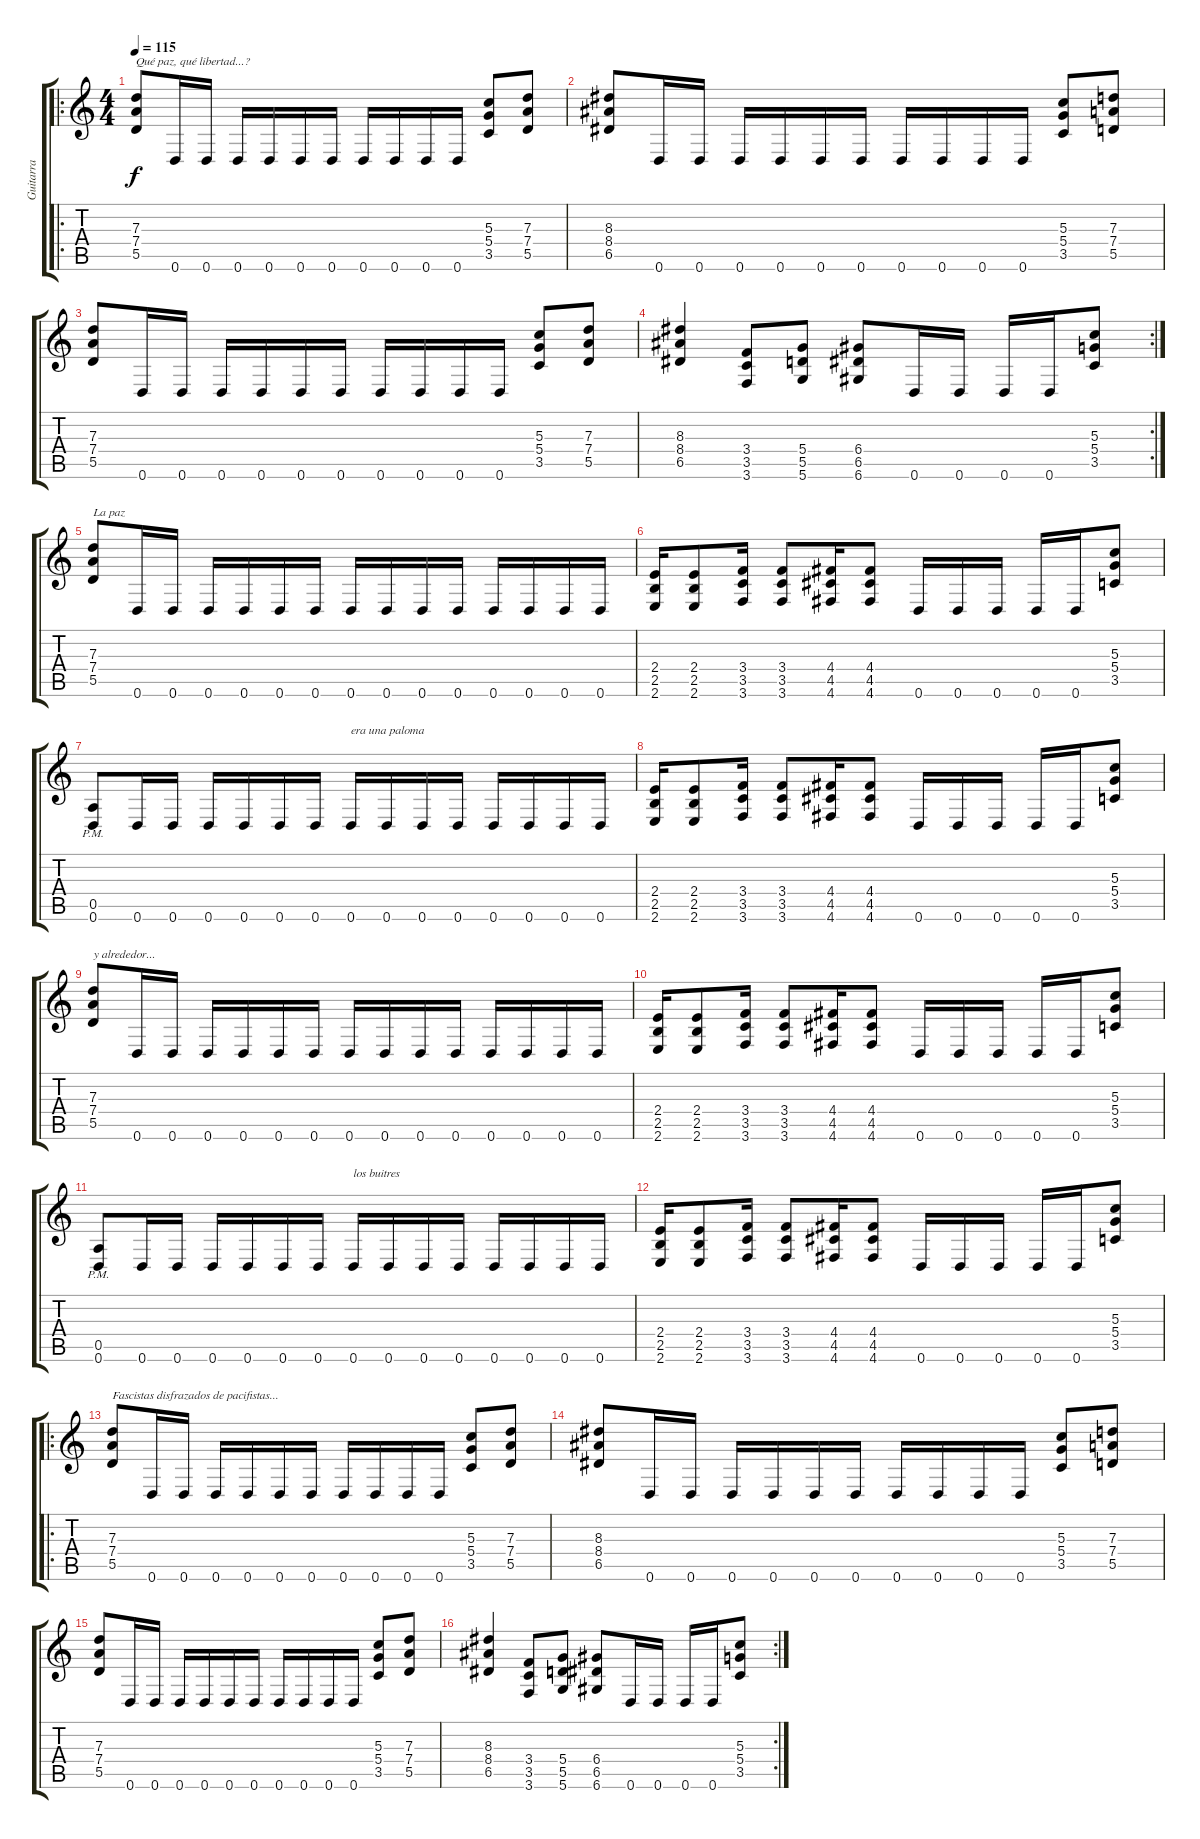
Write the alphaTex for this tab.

\track ("Guitarra " "Guitarra ") {instrument distortionguitar}
\staff {score tabs}
\tuning (E4 B3 G3 D3 A2 D2) {hide}
\ro
\ts (4 4)
\tempo 115
\clef g2
\ks c
(7.3 7.4 5.5).8{txt "Qué paz, qué libertad...?" dy f} 0.6.16 0.6.16 0.6.16 0.6.16 0.6.16 0.6.16 0.6.16 0.6.16 0.6.16 0.6.16 (5.3 5.4 3.5).8 (7.3 7.4 5.5).8 |
(8.3 8.4 6.5).8 0.6.16 0.6.16 0.6.16 0.6.16 0.6.16 0.6.16 0.6.16 0.6.16 0.6.16 0.6.16 (5.3 5.4 3.5).8 (7.3 7.4 5.5).8 |
(7.3 7.4 5.5).8 0.6.16 0.6.16 0.6.16 0.6.16 0.6.16 0.6.16 0.6.16 0.6.16 0.6.16 0.6.16 (5.3 5.4 3.5).8 (7.3 7.4 5.5).8 |
\rc 2
(8.3 8.4 6.5).4 (3.4 3.5 3.6).8 (5.4 5.5 5.6).8 (6.4 6.5 6.6).8 0.6.16 0.6.16 0.6.16 0.6.16 (5.3 5.4 3.5).8 |
(7.3 7.4 5.5).8{txt "La paz "} 0.6.16 0.6.16 0.6.16 0.6.16 0.6.16 0.6.16 0.6.16 0.6.16 0.6.16 0.6.16 0.6.16 0.6.16 0.6.16 0.6.16 |
(2.4 2.5 2.6).16 (2.4 2.5 2.6).8 (3.4 3.5 3.6).16 (3.4 3.5 3.6).8 (4.4 4.5 4.6).16 (4.4 4.5 4.6).8 0.6.16 0.6.16 0.6.16 0.6.16 0.6.16 (5.3 5.4 3.5).8 |
(0.5{pm} 0.6{pm}).8 0.6.16 0.6.16 0.6.16 0.6.16 0.6.16 0.6.16 0.6.16{txt "era una paloma"} 0.6.16 0.6.16 0.6.16 0.6.16 0.6.16 0.6.16 0.6.16 |
(2.4 2.5 2.6).16 (2.4 2.5 2.6).8 (3.4 3.5 3.6).16 (3.4 3.5 3.6).8 (4.4 4.5 4.6).16 (4.4 4.5 4.6).8 0.6.16 0.6.16 0.6.16 0.6.16 0.6.16 (5.3 5.4 3.5).8 |
(7.3 7.4 5.5).8{txt "y alrededor..."} 0.6.16 0.6.16 0.6.16 0.6.16 0.6.16 0.6.16 0.6.16 0.6.16 0.6.16 0.6.16 0.6.16 0.6.16 0.6.16 0.6.16 |
(2.4 2.5 2.6).16 (2.4 2.5 2.6).8 (3.4 3.5 3.6).16 (3.4 3.5 3.6).8 (4.4 4.5 4.6).16 (4.4 4.5 4.6).8 0.6.16 0.6.16 0.6.16 0.6.16 0.6.16 (5.3 5.4 3.5).8 |
(0.5{pm} 0.6{pm}).8 0.6.16 0.6.16 0.6.16 0.6.16 0.6.16 0.6.16 0.6.16{txt "los buitres"} 0.6.16 0.6.16 0.6.16 0.6.16 0.6.16 0.6.16 0.6.16 |
(2.4 2.5 2.6).16 (2.4 2.5 2.6).8 (3.4 3.5 3.6).16 (3.4 3.5 3.6).8 (4.4 4.5 4.6).16 (4.4 4.5 4.6).8 0.6.16 0.6.16 0.6.16 0.6.16 0.6.16 (5.3 5.4 3.5).8 |
\ro
(7.3 7.4 5.5).8{txt "Fascistas disfrazados de pacifistas..."} 0.6.16 0.6.16 0.6.16 0.6.16 0.6.16 0.6.16 0.6.16 0.6.16 0.6.16 0.6.16 (5.3 5.4 3.5).8 (7.3 7.4 5.5).8 |
(8.3 8.4 6.5).8 0.6.16 0.6.16 0.6.16 0.6.16 0.6.16 0.6.16 0.6.16 0.6.16 0.6.16 0.6.16 (5.3 5.4 3.5).8 (7.3 7.4 5.5).8 |
(7.3 7.4 5.5).8 0.6.16 0.6.16 0.6.16 0.6.16 0.6.16 0.6.16 0.6.16 0.6.16 0.6.16 0.6.16 (5.3 5.4 3.5).8 (7.3 7.4 5.5).8 |
\rc 2
(8.3 8.4 6.5).4 (3.4 3.5 3.6).8 (5.4 5.5 5.6).8 (6.4 6.5 6.6).8 0.6.16 0.6.16 0.6.16 0.6.16 (5.3 5.4 3.5).8
